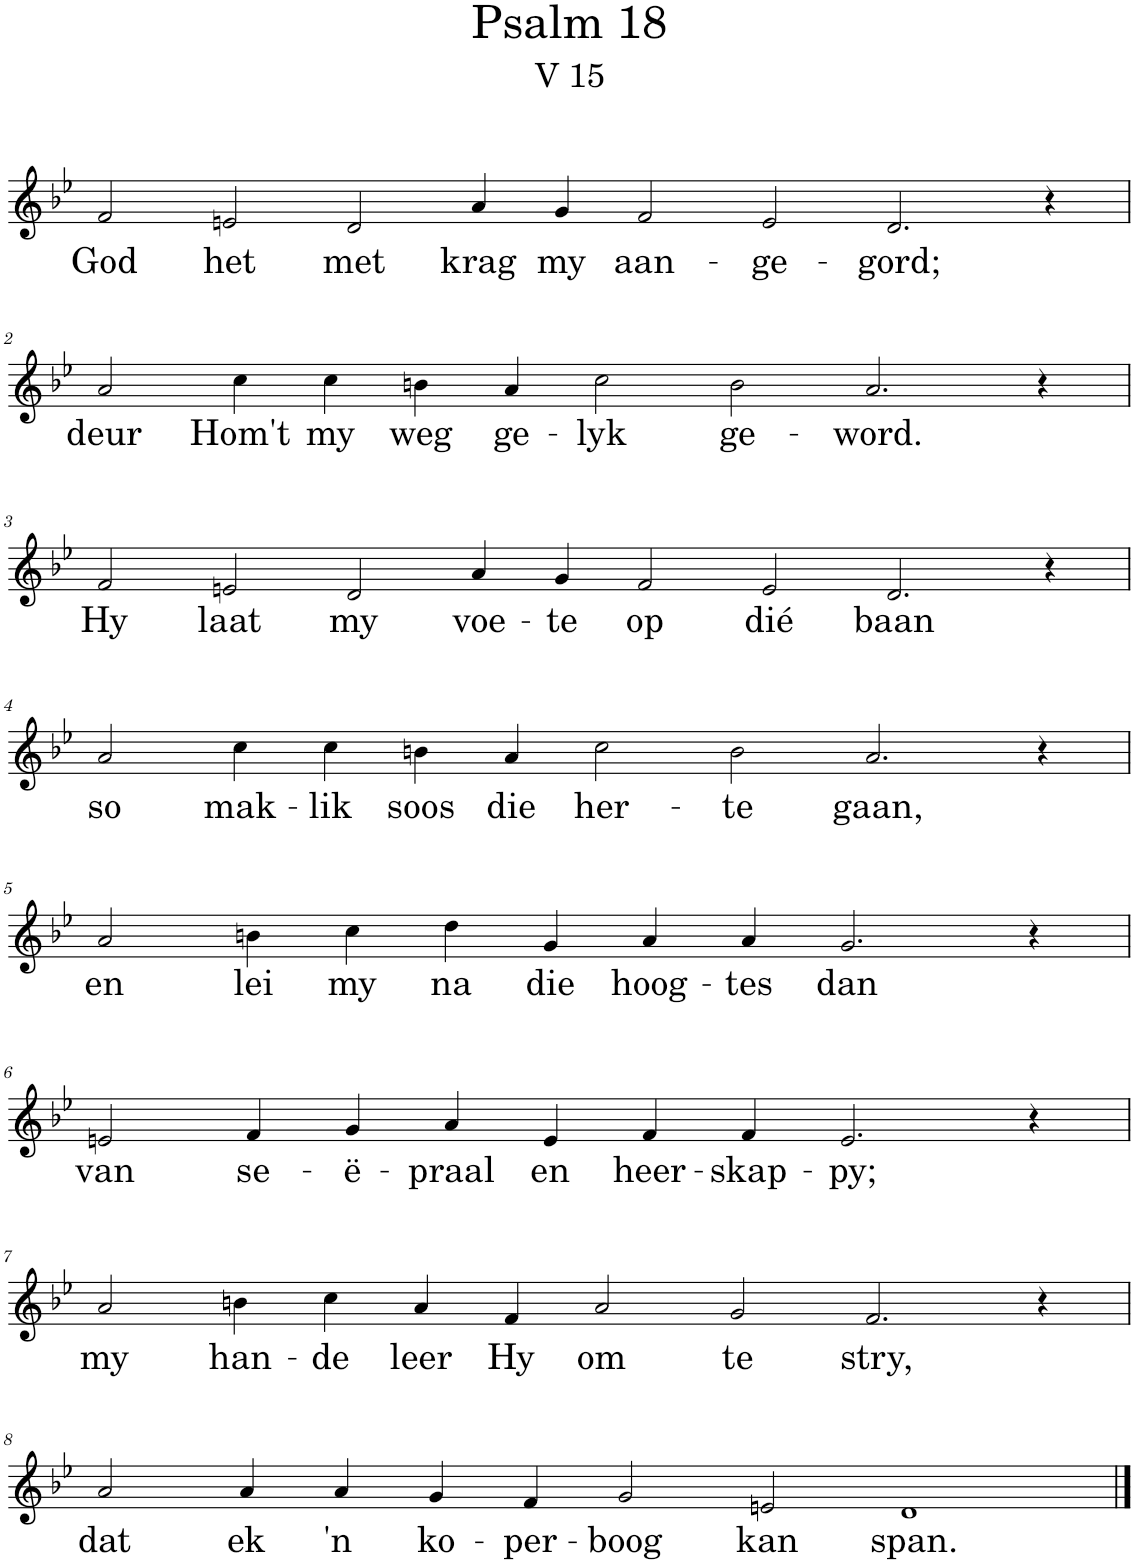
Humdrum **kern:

**kern	**text
*part1	*part1
*staff1	*staff1
*I"Pipe Organ	*
*I'Org.	*
*clefG2	*
*k[b-e-]	*
*M16/4	*
=1	=1
!	!LO:LY:b
2f/	God
!	!LO:LY:b
2en/	het
!	!LO:LY:b
2d/	met
!	!LO:LY:b
4a/	krag
!	!LO:LY:b
4g/	my
!	!LO:LY:b
2f/	aan-
!	!LO:LY:b
2e/	-ge-
!	!LO:LY:b
2.d/	-gord;
4r	.
!!LO:LB:g=z
=2	=2
*M14/4	*
!	!LO:LY:b
2a/	deur
!	!LO:LY:b
4cc\	Hom't
!	!LO:LY:b
4cc\	my
!	!LO:LY:b
4bn\	weg
!	!LO:LY:b
4a/	ge-
!	!LO:LY:b
2cc\	-lyk
!	!LO:LY:b
2b\	ge-
!	!LO:LY:b
2.a/	-word.
4r	.
!!LO:LB:g=z
=3	=3
*M16/4	*
!	!LO:LY:b
2f/	Hy
!	!LO:LY:b
2en/	laat
!	!LO:LY:b
2d/	my
!	!LO:LY:b
4a/	voe-
!	!LO:LY:b
4g/	-te
!	!LO:LY:b
2f/	op
!	!LO:LY:b
2e/	dié
!	!LO:LY:b
2.d/	baan
4r	.
!!LO:LB:g=z
=4	=4
*M14/4	*
!	!LO:LY:b
2a/	so
!	!LO:LY:b
4cc\	mak-
!	!LO:LY:b
4cc\	-lik
!	!LO:LY:b
4bn\	soos
!	!LO:LY:b
4a/	die
!	!LO:LY:b
2cc\	her-
!	!LO:LY:b
2b\	-te
!	!LO:LY:b
2.a/	gaan,
4r	.
!!LO:LB:g=z
=5	=5
*M12/4	*
!	!LO:LY:b
2a/	en
!	!LO:LY:b
4bn\	lei
!	!LO:LY:b
4cc\	my
!	!LO:LY:b
4dd\	na
!	!LO:LY:b
4g/	die
!	!LO:LY:b
4a/	hoog-
!	!LO:LY:b
4a/	-tes
!	!LO:LY:b
2.g/	dan
4r	.
!!LO:LB:g=z
=6	=6
!	!LO:LY:b
2en/	van
!	!LO:LY:b
4f/	se-
!	!LO:LY:b
4g/	-ë-
!	!LO:LY:b
4a/	-praal
!	!LO:LY:b
4e/	en
!	!LO:LY:b
4f/	heer-
!	!LO:LY:b
4f/	-skap-
!	!LO:LY:b
2.e/	-py;
4r	.
!!LO:LB:g=z
=7	=7
*M14/4	*
!	!LO:LY:b
2a/	my
!	!LO:LY:b
4bn\	han-
!	!LO:LY:b
4cc\	-de
!	!LO:LY:b
4a/	leer
!	!LO:LY:b
4f/	Hy
!	!LO:LY:b
2a/	om
!	!LO:LY:b
2g/	te
!	!LO:LY:b
2.f/	stry,
4r	.
!!LO:LB:g=z
=8	=8
!	!LO:LY:b
2a/	dat
!	!LO:LY:b
4a/	ek
!	!LO:LY:b
4a/	'n
!	!LO:LY:b
4g/	ko-
!	!LO:LY:b
4f/	-per-
!	!LO:LY:b
2g/	-boog
!	!LO:LY:b
2en/	kan
!	!LO:LY:b
1d	span.
==	==
*-	*-
